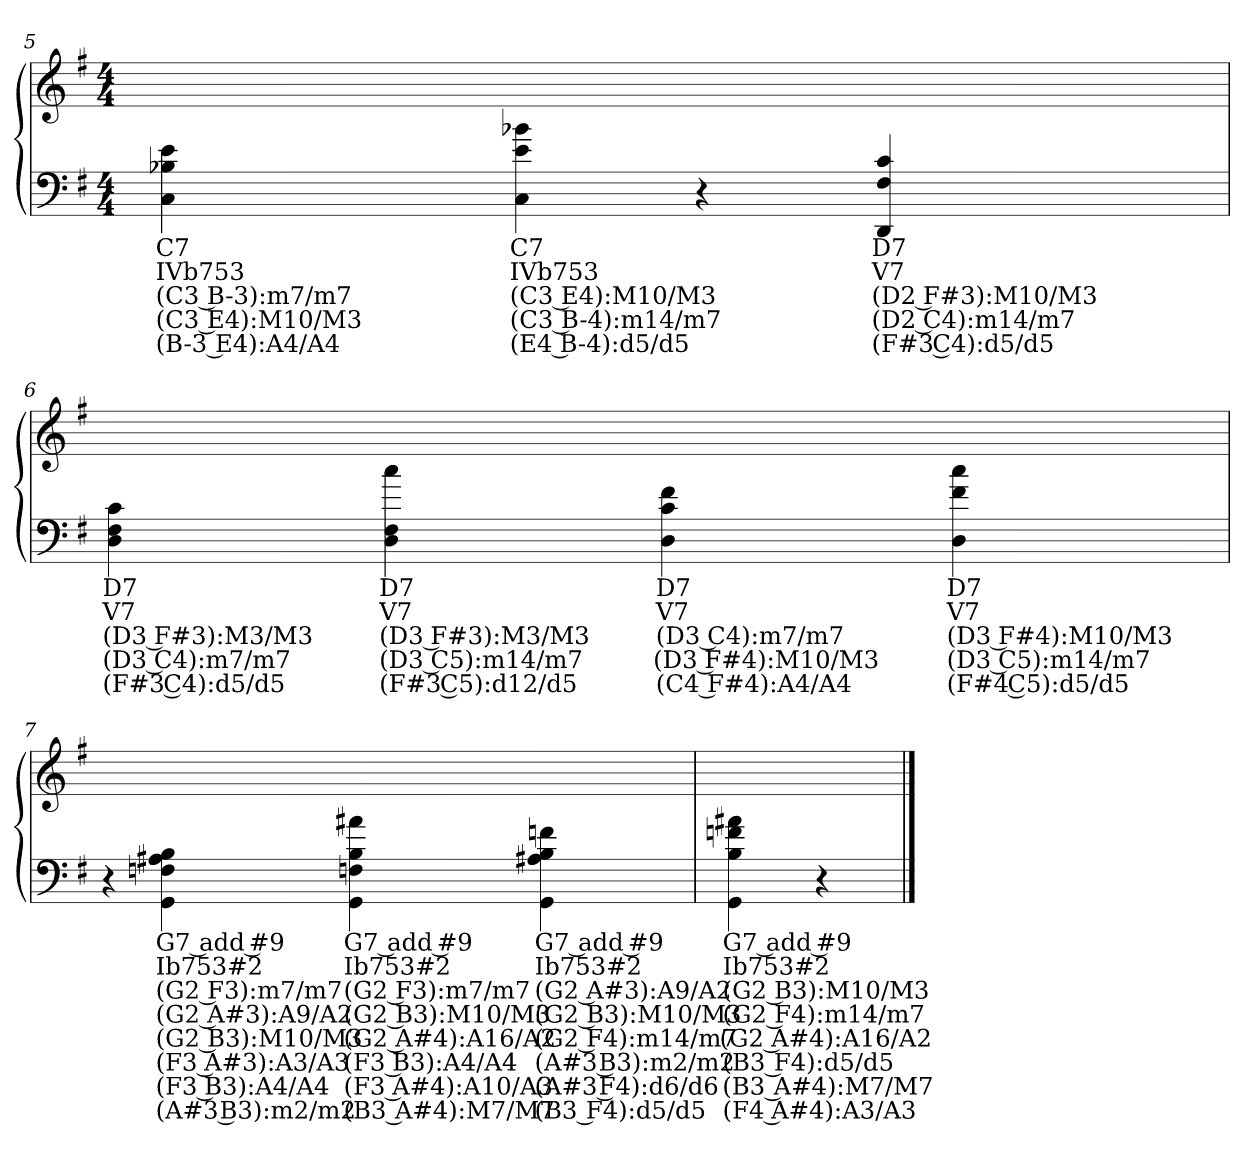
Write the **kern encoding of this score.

**kern	**text	**text	**text	**text	**text	**text	**text	**text	**kern
*part2	*part2	*part2	*part2	*part2	*part2	*part2	*part2	*part2	*part1
*staff2	*staff2	*staff2	*staff2	*staff2	*staff2	*staff2	*staff2	*staff2	*staff1
*clefF4	*	*	*	*	*	*	*	*	*clefG2
*k[f#]	*	*	*	*	*	*	*	*	*k[f#]
*G:	*	*	*	*	*	*	*	*	*G:
*M4/4	*	*	*	*	*	*	*	*	*M4/4
=5	=5	=5	=5	=5	=5	=5	=5	=5	=5
4C 4B-X 4e	C7	IVb753	(C3 B-3):m7/m7	(C3 E4):M10/M3	(B-3 E4):A4/A4	.	.	.	1ryy
4C 4e 4b-X	C7	IVb753	(C3 E4):M10/M3	(C3 B-4):m14/m7	(E4 B-4):d5/d5	.	.	.	.
4r	.	.	.	.	.	.	.	.	.
4DD 4F# 4c	D7	V7	(D2 F#3):M10/M3	(D2 C4):m14/m7	(F#3 C4):d5/d5	.	.	.	.
=6	=6	=6	=6	=6	=6	=6	=6	=6	=6
4D 4F# 4c	D7	V7	(D3 F#3):M3/M3	(D3 C4):m7/m7	(F#3 C4):d5/d5	.	.	.	1ryy
4D 4F# 4cc	D7	V7	(D3 F#3):M3/M3	(D3 C5):m14/m7	(F#3 C5):d12/d5	.	.	.	.
4D 4c 4f#	D7	V7	(D3 C4):m7/m7	(D3 F#4):M10/M3	(C4 F#4):A4/A4	.	.	.	.
4D 4f# 4cc	D7	V7	(D3 F#4):M10/M3	(D3 C5):m14/m7	(F#4 C5):d5/d5	.	.	.	.
=7	=7	=7	=7	=7	=7	=7	=7	=7	=7
4r	.	.	.	.	.	.	.	.	1ryy
4GG 4Fn 4A#X 4B	G7 add #9	Ib753#2	(G2 F3):m7/m7	(G2 A#3):A9/A2	(G2 B3):M10/M3	(F3 A#3):A3/A3	(F3 B3):A4/A4	(A#3 B3):m2/m2	.
4GG 4Fn 4B 4a#X	G7 add #9	Ib753#2	(G2 F3):m7/m7	(G2 B3):M10/M3	(G2 A#4):A16/A2	(F3 B3):A4/A4	(F3 A#4):A10/A3	(B3 A#4):M7/M7	.
4GG 4A#X 4B 4fn	G7 add #9	Ib753#2	(G2 A#3):A9/A2	(G2 B3):M10/M3	(G2 F4):m14/m7	(A#3 B3):m2/m2	(A#3 F4):d6/d6	(B3 F4):d5/d5	.
=8	=8	=8	=8	=8	=8	=8	=8	=8	=8
4GG 4B 4fn 4a#X	G7 add #9	Ib753#2	(G2 B3):M10/M3	(G2 F4):m14/m7	(G2 A#4):A16/A2	(B3 F4):d5/d5	(B3 A#4):M7/M7	(F4 A#4):A3/A3	2ryy
4r	.	.	.	.	.	.	.	.	.
==	==	==	==	==	==	==	==	==	==
*-	*-	*-	*-	*-	*-	*-	*-	*-	*-
